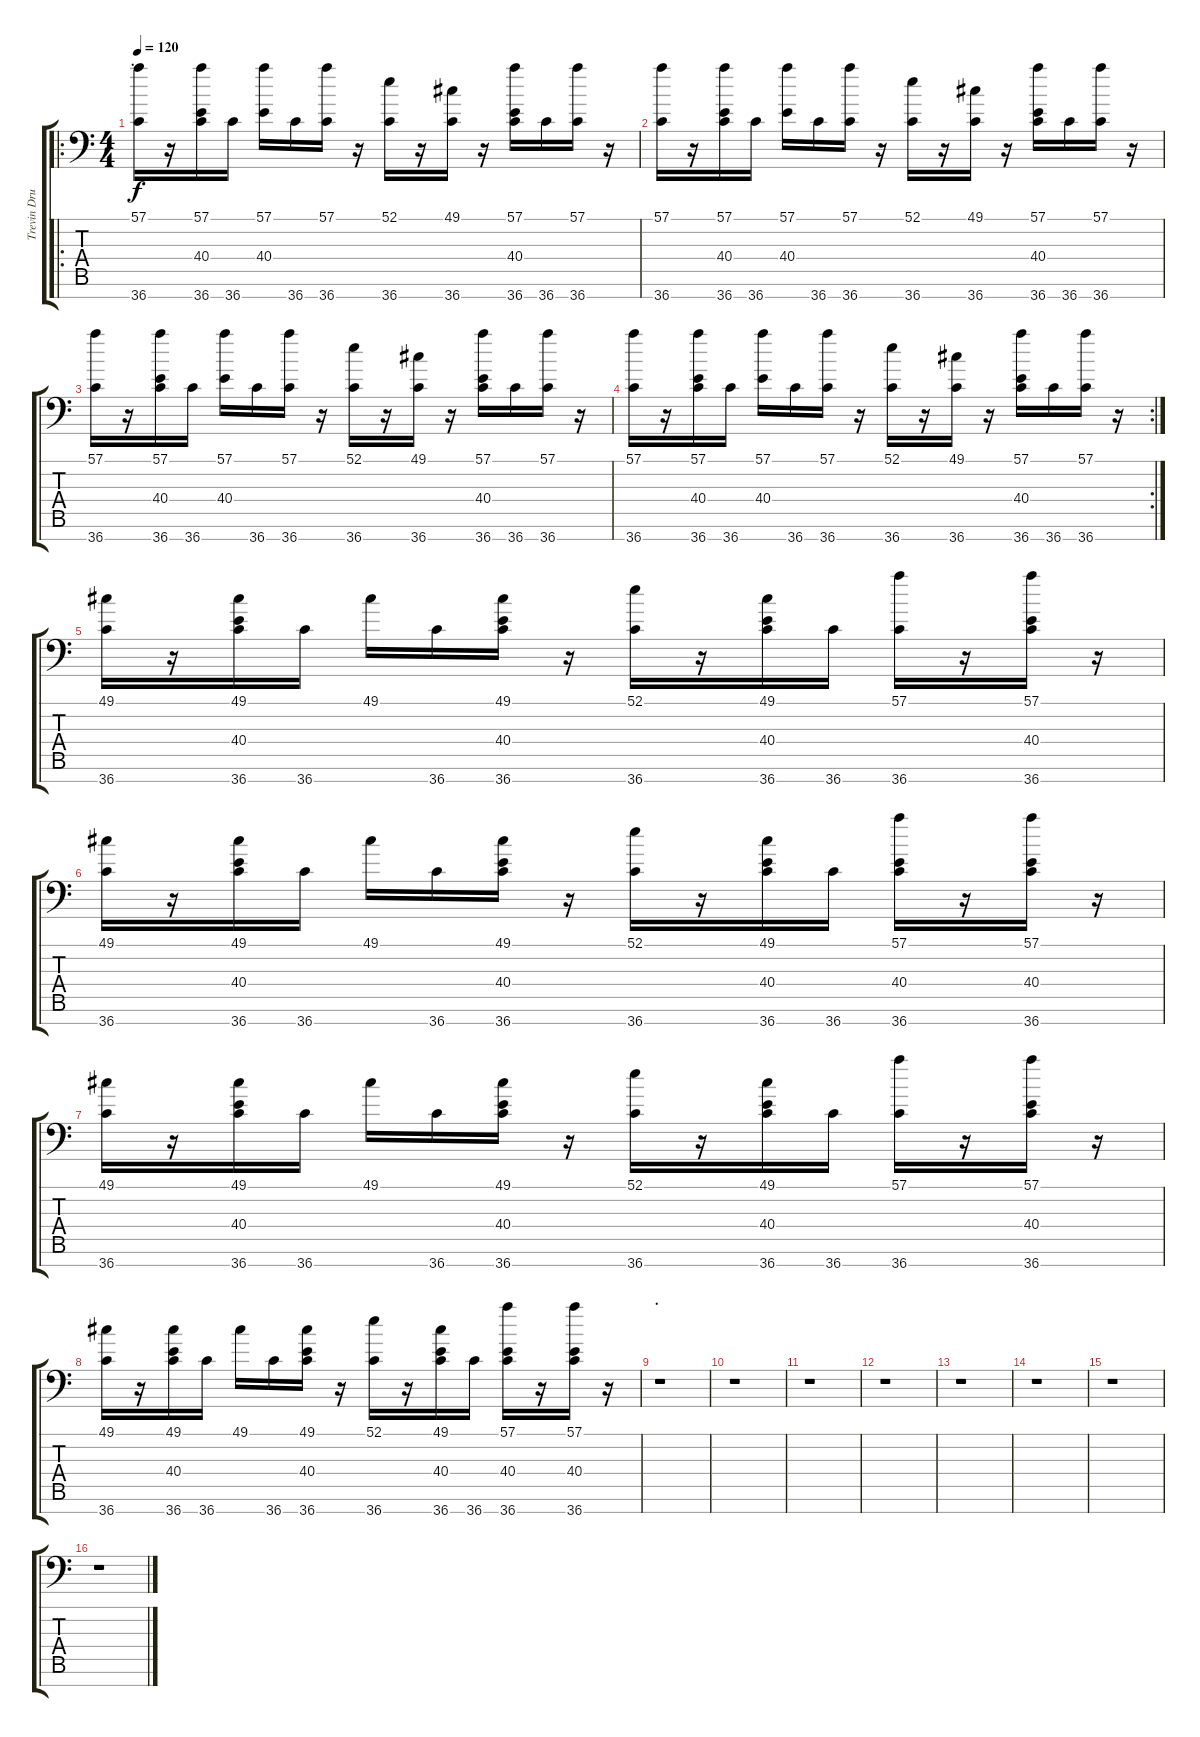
\track ("Trevin Drums" "Trevin Dru") {instrument acousticgrandpiano}
\staff {score tabs}
\tuning (C-1 C-1 C-1 C-1 C-1 C-1 C-1) {hide}
\ro
\ts (4 4)
\section ("" ".")
\tempo 120
\clef f4
\ks c
(57.1 36.7).16{dy f} r.16 (57.1 40.4 36.7).16 36.7.16 (57.1 40.4).16 36.7.16 (57.1 36.7).16 r.16 (52.1 36.7).16 r.16 (49.1 36.7).16 r.16 (57.1 40.4 36.7).16 36.7.16 (57.1 36.7).16 r.16 |
(57.1 36.7).16 r.16 (57.1 40.4 36.7).16 36.7.16 (57.1 40.4).16 36.7.16 (57.1 36.7).16 r.16 (52.1 36.7).16 r.16 (49.1 36.7).16 r.16 (57.1 40.4 36.7).16 36.7.16 (57.1 36.7).16 r.16 |
(57.1 36.7).16 r.16 (57.1 40.4 36.7).16 36.7.16 (57.1 40.4).16 36.7.16 (57.1 36.7).16 r.16 (52.1 36.7).16 r.16 (49.1 36.7).16 r.16 (57.1 40.4 36.7).16 36.7.16 (57.1 36.7).16 r.16 |
\rc 2
(57.1 36.7).16 r.16 (57.1 40.4 36.7).16 36.7.16 (57.1 40.4).16 36.7.16 (57.1 36.7).16 r.16 (52.1 36.7).16 r.16 (49.1 36.7).16 r.16 (57.1 40.4 36.7).16 36.7.16 (57.1 36.7).16 r.16 |
(49.1 36.7).16 r.16 (49.1 40.4 36.7).16 36.7.16 49.1.16 36.7.16 (49.1 40.4 36.7).16 r.16 (52.1 36.7).16 r.16 (49.1 40.4 36.7).16 36.7.16 (57.1 36.7).16 r.16 (57.1 40.4 36.7).16 r.16 |
(49.1 36.7).16 r.16 (49.1 40.4 36.7).16 36.7.16 49.1.16 36.7.16 (49.1 40.4 36.7).16 r.16 (52.1 36.7).16 r.16 (49.1 40.4 36.7).16 36.7.16 (57.1 40.4 36.7).16 r.16 (57.1 40.4 36.7).16 r.16 |
(49.1 36.7).16 r.16 (49.1 40.4 36.7).16 36.7.16 49.1.16 36.7.16 (49.1 40.4 36.7).16 r.16 (52.1 36.7).16 r.16 (49.1 40.4 36.7).16 36.7.16 (57.1 36.7).16 r.16 (57.1 40.4 36.7).16 r.16 |
(49.1 36.7).16 r.16 (49.1 40.4 36.7).16 36.7.16 49.1.16 36.7.16 (49.1 40.4 36.7).16 r.16 (52.1 36.7).16 r.16 (49.1 40.4 36.7).16 36.7.16 (57.1 40.4 36.7).16 r.16 (57.1 40.4 36.7).16 r.16 |
\section ("" ".")
r.1 |
r.1 |
r.1 |
r.1 |
r.1 |
r.1 |
r.1 |
r.1
